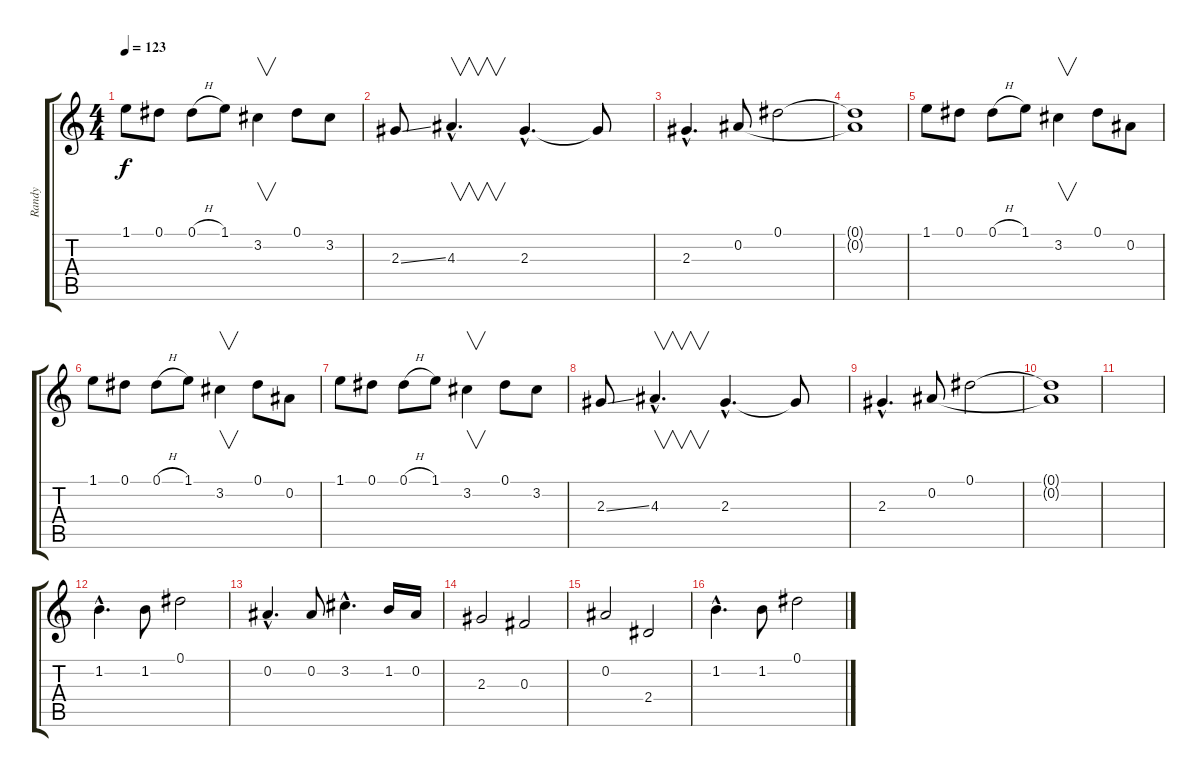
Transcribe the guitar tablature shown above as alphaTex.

\track ("Randy" "Randy") {instrument acousticguitarsteel}
\staff {score tabs}
\tuning (Eb4 Bb3 Gb3 Db3 Ab2 Eb2) {hide}
\ts (4 4)
\tempo 123
\clef g2
\ks c
1.1.8{dy f} 0.1.8 0.1{h}.8 1.1.8 3.2.4{v} 0.1.8 3.2.8 |
2.3{ss}.8 4.3{hac}.4{v d} 2.3{hac}.4{d} 2.3{t}.8 |
2.3{hac}.4{d} 0.2.8 0.1.2 |
(0.1{t} 0.2{t}).1 |
1.1.8 0.1.8 0.1{h}.8 1.1.8 3.2.4{v} 0.1.8 0.2.8 |
1.1.8 0.1.8 0.1{h}.8 1.1.8 3.2.4{v} 0.1.8 0.2.8 |
1.1.8 0.1.8 0.1{h}.8 1.1.8 3.2.4{v} 0.1.8 3.2.8 |
2.3{ss}.8 4.3{hac}.4{v d} 2.3{hac}.4{d} 2.3{t}.8 |
2.3{hac}.4{d} 0.2.8 0.1.2 |
(0.1{t} 0.2{t}).1 |
|
1.2{hac}.4{d} 1.2.8 0.1.2 |
0.2{hac}.4{d} 0.2.8 3.2{hac}.4{d} 1.2.16 0.2.16 |
2.3.2 0.3.2 |
0.2.2 2.4.2 |
1.2{hac}.4{d} 1.2.8 0.1.2
